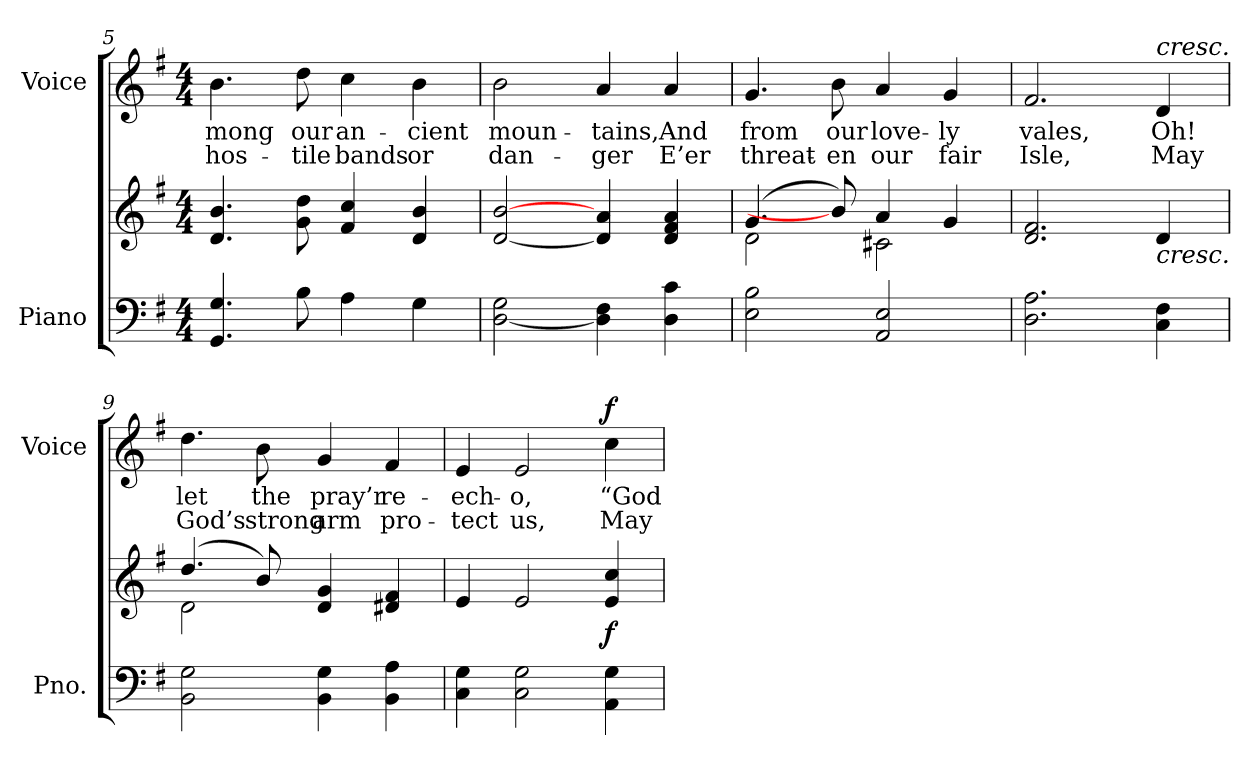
**kern	**kern	**dynam	**kern	**text	**text	**dynam
*part2	*part2	*part2	*part1	*part1	*part1	*part1
*staff3	*staff2	*staff2/3	*staff1	*staff1	*staff1	*staff1
*I"Piano	*	*	*I"Voice	*	*	*
*I'Pno.	*	*	*I'Voice	*	*	*
*clefF4	*clefG2	*	*clefG2	*	*	*
*k[f#]	*k[f#]	*	*k[f#]	*	*	*
*G:	*G:	*	*G:	*	*	*
*M4/4	*M4/4	*	*M4/4	*	*	*
=5	=5	=5	=5	=5	=5	=5
!	!	!	!	!LO:LY:b:color=#000000	!LO:LY:b:color=#000000	!
4.GGi/ 4.Gi	4.di/ 4.bi	.	4.bi\	-mong	hos-	.
!	!	!	!	!LO:LY:b:color=#000000	!LO:LY:b:color=#000000	!
8Bi\	8gi\ 8ddi	.	8ddi\	our	-tile	.
!	!	!	!	!LO:LY:b:color=#000000	!LO:LY:b:color=#000000	!
4Ai\	4f#i/ 4cci	.	4cci\	an-	bands	.
!	!	!	!	!LO:LY:b:color=#000000	!LO:LY:b:color=#000000	!
4Gi\	4di/ 4bi	.	4bi\	-cient	or	.
=6	=6	=6	=6	=6	=6	=6
!	!	!	!	!LO:LY:b:color=#000000	!LO:LY:b:color=#000000	!
[2Di\ 2Gi	[2di/ [2bi	.	2bi\	moun-	dan-	.
!	!	!	!	!LO:LY:b:color=#000000	!LO:LY:b:color=#000000	!
4Di\] 4F#i	4di/] 4ai	.	4ai/	-tains,	-ger	.
!	!	!	!	!LO:LY:b:color=#000000	!LO:LY:b:color=#000000	!
4Di\ 4ci	4di/ 4f#i 4ai	.	4ai/	And	E’er	.
=7	=7	=7	=7	=7	=7	=7
*	*^	*	*	*	*	*
*	*	*^	*	*	*	*	*
!	!	!	!	!	!	!LO:LY:b:color=#000000	!LO:LY:b:color=#000000	!
2Ei\ 2Bi	(4.gi/	2di\	2ryy	.	4.gi/	from	threat-	.
!	!	!	!	!	!	!LO:LY:b:color=#000000	!LO:LY:b:color=#000000	!
.	8bi/])	.	.	.	8bi\	our	-en	.
!	!	!	!	!	!	!LO:LY:b:color=#000000	!LO:LY:b:color=#000000	!
2AAi/ 2Ei	4ai/	2c#Xi\	2ryy	.	4ai/	love-	our	.
!	!	!	!	!	!	!LO:LY:b:color=#000000	!LO:LY:b:color=#000000	!
.	4gi/	.	.	.	4gi/	-ly	fair	.
*	*v	*v	*v	*	*	*	*	*
!!LO:LB:g=z
=8	=8	=8	=8	=8	=8	=8
!	!	!	!	!LO:LY:b:color=#000000	!LO:LY:b:color=#000000	!
2.Di\ 2.Ai	2.di/ 2.f#i	.	2.f#i/	vales,	Isle,	.
!	!	!	!LO:TX:a:i:t=cresc.	!	!	!
!	!LO:TX:b:i:t=cresc.	!	!	!	!	!
!	!	!	!	!LO:LY:b:color=#000000	!LO:LY:b:color=#000000	!
4Ci\ 4F#i	4di/	.	4di/	Oh!	May	.
=9	=9	=9	=9	=9	=9	=9
*	*^	*	*	*	*	*
!	!	!	!	!	!LO:LY:b:color=#000000	!LO:LY:b:color=#000000	!
2BBi\ 2Gi	(4.ddi/	2di\	.	4.ddi\	let	God’s	.
!	!	!	!	!	!LO:LY:b:color=#000000	!LO:LY:b:color=#000000	!
.	8bi/)	.	.	8bi\	the	strong	.
!	!	!	!	!	!LO:LY:b:color=#000000	!LO:LY:b:color=#000000	!
4BBi\ 4Gi	4di/ 4gi	2ryy	.	4gi/	pray’r	arm	.
!	!	!	!	!	!LO:LY:b:color=#000000	!LO:LY:b:color=#000000	!
4BBi\ 4Ai	4d#Xi/ 4f#i	.	.	4f#i/	re-	pro-	.
*	*v	*v	*	*	*	*	*
=10	=10	=10	=10	=10	=10	=10
!	!	!	!	!LO:LY:b:color=#000000	!LO:LY:b:color=#000000	!
4Ci\ 4Gi	4ei/	.	4ei/	-ech-	-tect	.
!	!	!	!	!LO:LY:b:color=#000000	!LO:LY:b:color=#000000	!
2Ci\ 2Gi	2ei/	.	2ei/	-o,	us,	.
!	!	!	!	!LO:LY:b:color=#000000	!LO:LY:b:color=#000000	!
4AAi\ 4Gi	4ei/ 4cci	f	4cci\	“God	May	f
=	=	=	=	=	=	=
*-	*-	*-	*-	*-	*-	*-
